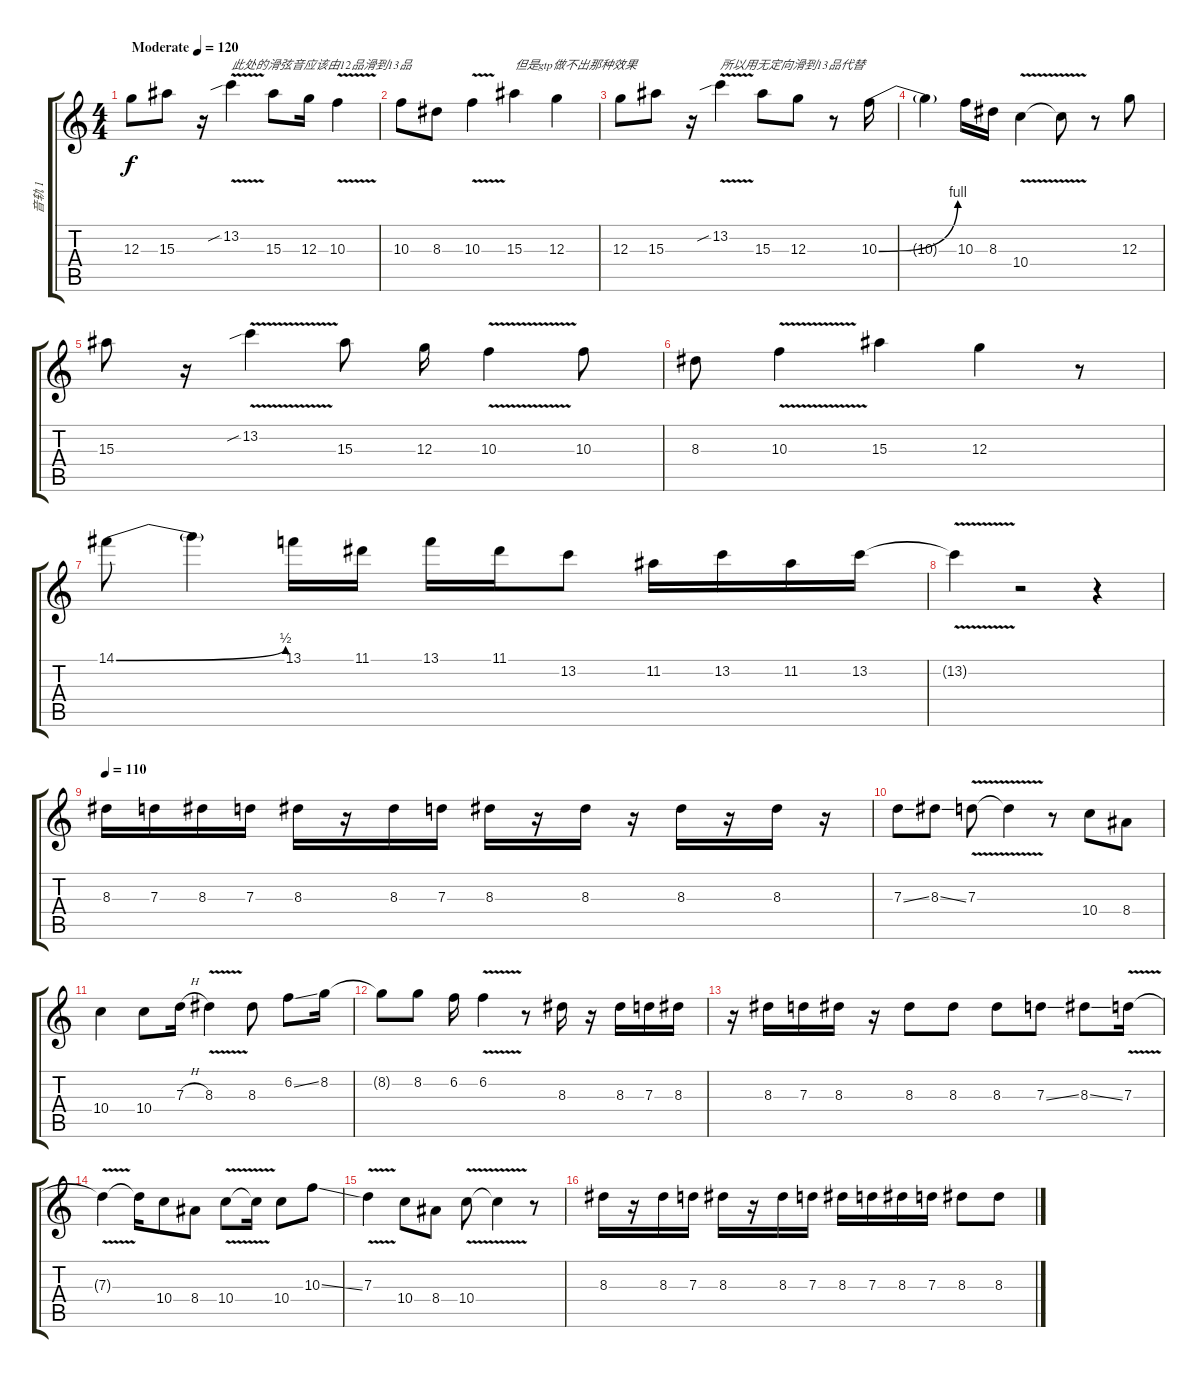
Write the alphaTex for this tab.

\track ("音轨 1" "音轨 1") {instrument distortionguitar}
\staff {score tabs}
\tuning (E4 B3 G3 D3 A2 E2) {hide}
\ts (4 4)
\tempo (120 "Moderate")
\clef g2
\ks c
12.3.8{dy f instrument distortionguitar} 15.3.8 r.16 13.2{v sib}.4{txt "此处的滑弦音应该由12品滑到13品"} 15.3.8 12.3.16 10.3{v}.4 |
10.3.8 8.3.8 10.3{v}.4 15.3.4{txt "但是gtp做不出那种效果"} 12.3.4 |
12.3.8 15.3.8 r.16 13.2{v sib}.4{txt "所以用无定向滑到13品代替"} 15.3.8 12.3.8 r.8 10.3{be (bend 0 0 60 4)}.16 |
10.3{t}.4 10.3.16 8.3.16 10.4{v}.4 10.4{t}.8 r.8 12.3.8{txt ""} |
15.3.8 r.16 13.2{v sib}.4 15.3.8 12.3.16 10.3{v}.4 10.3.8 |
8.3.8 10.3{v}.4 15.3.4 12.3.4 r.8 |
14.1{be (bend 0 0 60 2)}.8 14.1{t}.4 13.1.16 11.1.16 13.1.16 11.1.16 13.2.8 11.2.16 13.2.16 11.2.16 13.2.16 |
13.2{v t}.4 r.2 r.4 |
\tempo 110
8.3.16 7.3.16 8.3.16 7.3.16 8.3.16 r.16 8.3.16 7.3.16 8.3.16 r.16 8.3.16 r.16 8.3.16 r.16 8.3.16 r.16 |
7.3{ss}.8 8.3{ss}.8 7.3{v}.8 7.3{t}.4 r.8 10.4.8 8.4.8 |
10.4.4 10.4.8 7.3{h}.16 8.3{v}.4 8.3.8 6.2{ss}.8 8.2.16 |
8.2{t}.8 8.2.8 6.2.16 6.2{v}.4 r.8 8.3.16 r.16 8.3.16 7.3.16 8.3.16 |
r.16 8.3.16 7.3.16 8.3.16 r.16 8.3.8 8.3.8 8.3.8 7.3{ss}.8 8.3{ss}.8 7.3{v}.16 |
7.3{t}.4 7.3{t}.16 10.4.8 8.4.8 10.4{v}.8 10.4{t}.16 10.4.8 10.3{ss}.8 |
7.3{v}.4 10.4.8 8.4.8 10.4{v}.8 10.4{t}.4 r.8 |
8.3.16 r.16 8.3.16 7.3.16 8.3.16 r.16 8.3.16 7.3.16 8.3.16 7.3.16 8.3.16 7.3.16 8.3.8 8.3.8
